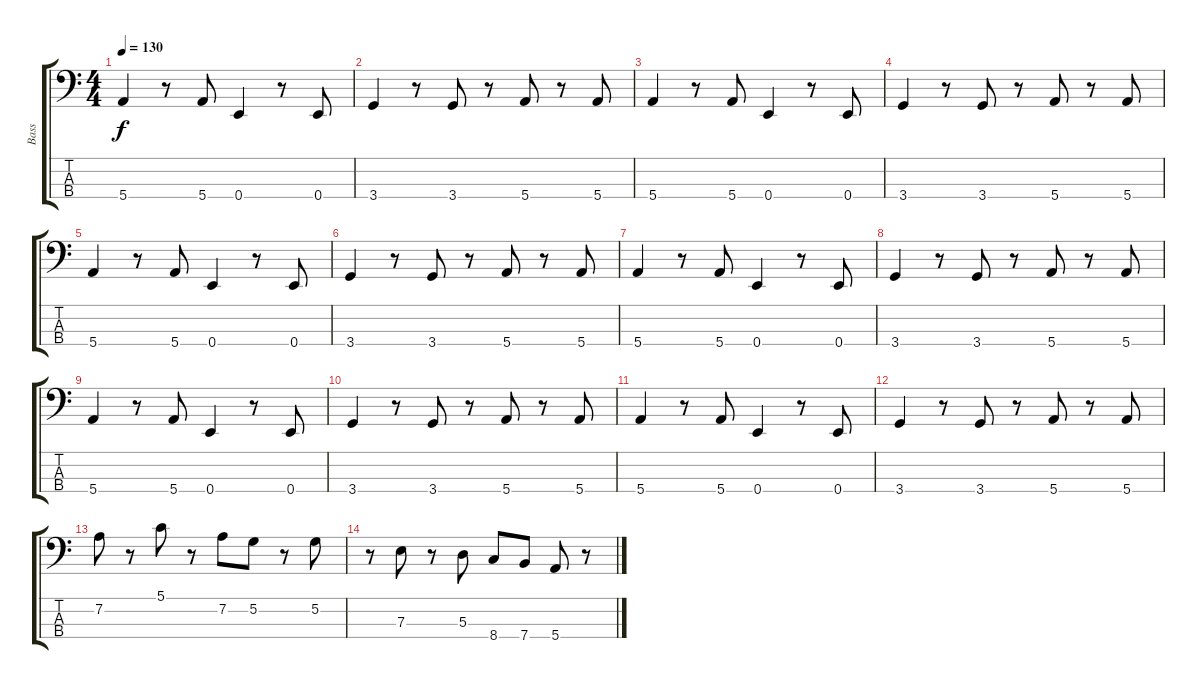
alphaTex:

\track ("Bass" "Bass") {instrument electricbassfinger}
\staff {score tabs}
\tuning (G2 D2 A1 E1) {hide}
\ts (4 4)
\tempo 130
\clef f4
\ks c
5.4.4{dy f} r.8 5.4.8 0.4.4 r.8 0.4.8 |
3.4.4 r.8 3.4.8 r.8 5.4.8 r.8 5.4.8 |
5.4.4 r.8 5.4.8 0.4.4 r.8 0.4.8 |
3.4.4 r.8 3.4.8 r.8 5.4.8 r.8 5.4.8 |
5.4.4 r.8 5.4.8 0.4.4 r.8 0.4.8 |
3.4.4 r.8 3.4.8 r.8 5.4.8 r.8 5.4.8 |
5.4.4 r.8 5.4.8 0.4.4 r.8 0.4.8 |
3.4.4 r.8 3.4.8 r.8 5.4.8 r.8 5.4.8 |
5.4.4 r.8 5.4.8 0.4.4 r.8 0.4.8 |
3.4.4 r.8 3.4.8 r.8 5.4.8 r.8 5.4.8 |
5.4.4 r.8 5.4.8 0.4.4 r.8 0.4.8 |
3.4.4 r.8 3.4.8 r.8 5.4.8 r.8 5.4.8 |
7.2.8 r.8 5.1.8 r.8 7.2.8 5.2.8 r.8 5.2.8 |
r.8 7.3.8 r.8 5.3.8 8.4.8 7.4.8 5.4.8 r.8
